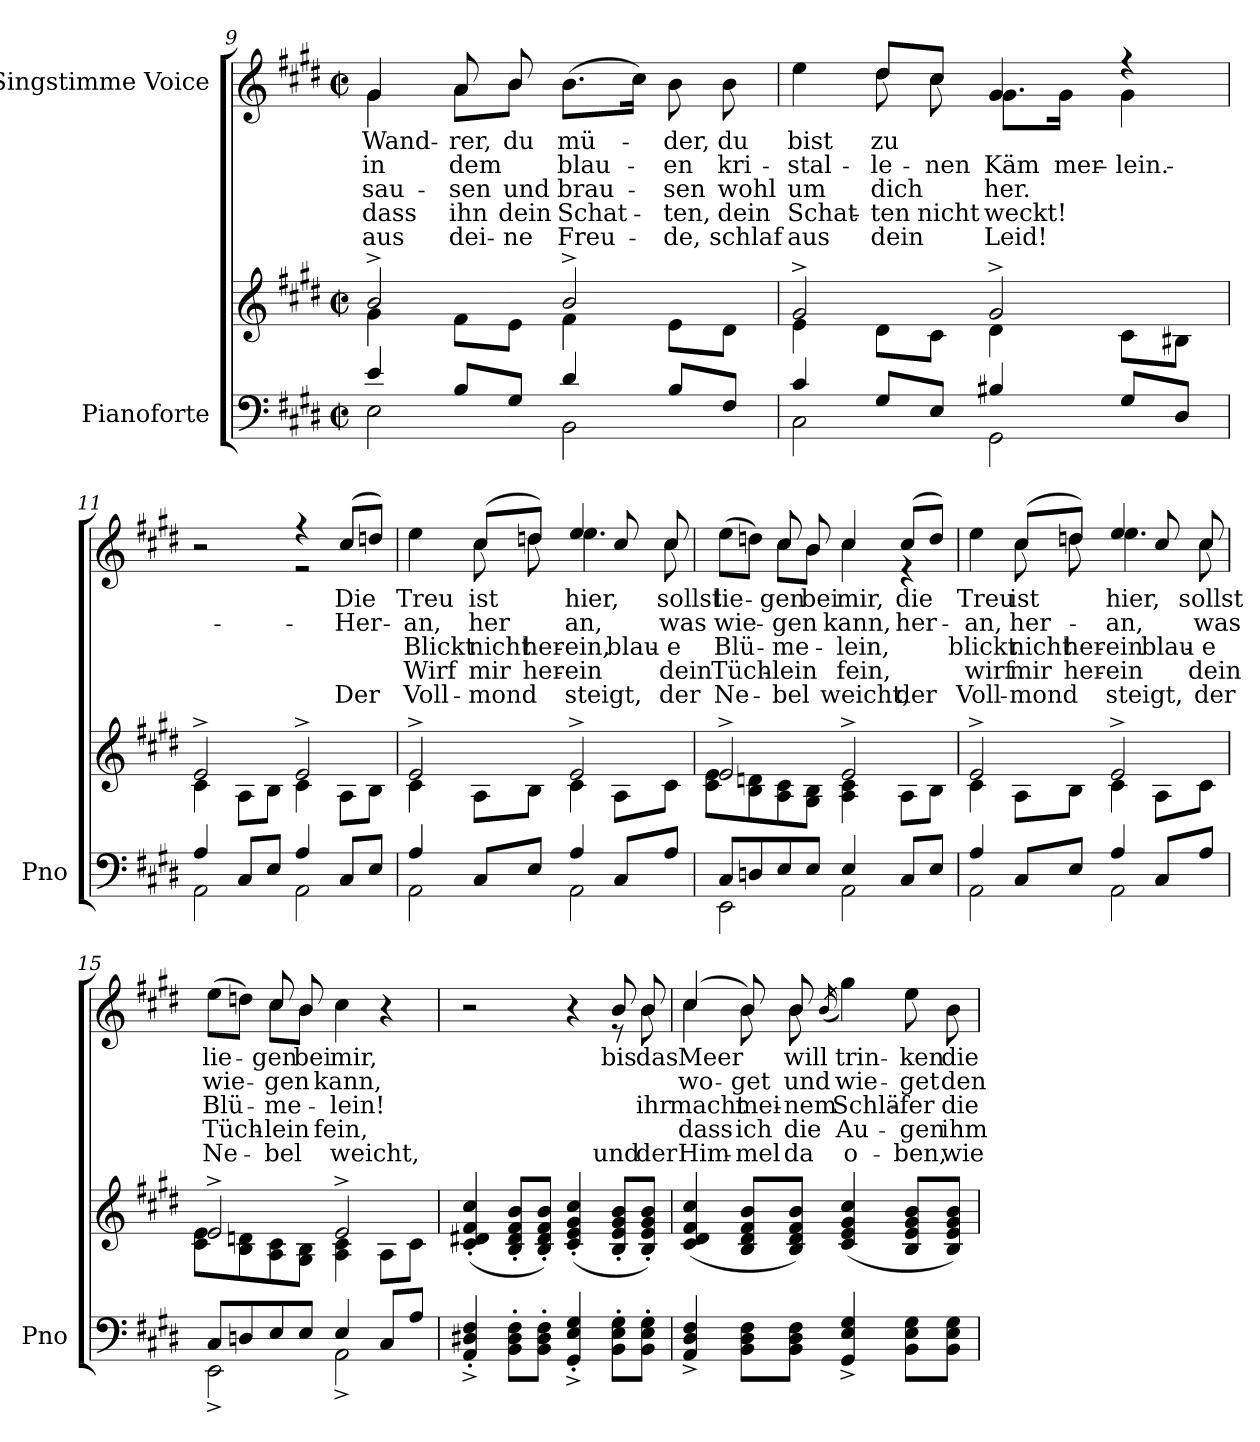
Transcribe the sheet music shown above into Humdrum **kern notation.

**kern	**kern	**kern	**text	**text	**text	**text	**text
*part2	*part2	*part1	*part1	*part1	*part1	*part1	*part1
*staff3	*staff2	*staff1	*staff1	*staff1	*staff1	*staff1	*staff1
*I"Pianoforte	*	*I"Singstimme Voice	*	*	*	*	*
*I'Pno	*	*	*	*	*	*	*
!!LO:LB:g=z
*clefF4	*clefG2	*clefG2	*	*	*	*	*
*k[f#c#g#d#]	*k[f#c#g#d#]	*k[f#c#g#d#]	*	*	*	*	*
*M2/2	*M2/2	*M2/2	*	*	*	*	*
*met(c|)	*met(c|)	*met(c|)	*	*	*	*	*
=9	=9	=9	=9	=9	=9	=9	=9
*^	*^	*	*	*	*	*	*
!	!	!	!	!	!LO:LY:b	!LO:LY:b	!LO:LY:b	!LO:LY:b	!LO:LY:b
*	*	*	*	*^	*	*	*	*	*
4e/	2E\	2b^/	4g#\	4g#/	4g#\	Wand-	in	sau-	dass	aus
!	!	!	!	!	!	!LO:LY:b	!LO:LY:b	!LO:LY:b	!LO:LY:b	!LO:LY:b
8B/L	.	.	8f#\L	8a/	8a\L	-rer,	dem	-sen	ihn	dei-
!	!	!	!	!	!	!LO:LY:b	!	!LO:LY:b	!LO:LY:b	!LO:LY:b
8G#/J	.	.	8e\J	8b/	8b\J	du	.	und	dein	-ne
!	!	!	!	!	!	!LO:LY:b	!LO:LY:b	!LO:LY:b	!LO:LY:b	!LO:LY:b
4d#/	2BB\	2b^/	4f#\	(8.b\L	2ryy	mü-	blau-	brau-	Schat-	Freu-
.	.	.	.	16cc#\Jk)	.	.	.	.	.	.
!	!	!	!	!	!	!LO:LY:b	!LO:LY:b	!LO:LY:b	!LO:LY:b	!LO:LY:b
8B/L	.	.	8e\L	8b\	.	-der,	-en	-sen	-ten,	-de,
!	!	!	!	!	!	!LO:LY:b	!LO:LY:b	!LO:LY:b	!LO:LY:b	!LO:LY:b
8F#/J	.	.	8d#\J	8b\	.	du	kri-	wohl	dein	schlaf
=10	=10	=10	=10	=10	=10	=10	=10	=10	=10	=10
!	!	!	!	!	!	!LO:LY:b	!LO:LY:b	!LO:LY:b	!LO:LY:b	!LO:LY:b
4c#/	2C#\	2g#^/	4e\	4ee\	4ryy	bist	stal-	um	Schat-	aus
!	!	!	!	!	!	!LO:LY:b	!LO:LY:b	!LO:LY:b	!LO:LY:b	!LO:LY:b
8G#/L	.	.	8d#\L	8dd#/L	8dd#\	zu	-le-	dich	-ten	dein
!	!	!	!	!	!	!	!LO:LY:b	!	!LO:LY:b	!
8E/J	.	.	8c#\J	8cc#/J	8cc#\	.	-nen	.	nicht	.
!	!	!	!	!	!	!LO:LY:b	!	!LO:LY:b	!LO:LY:b	!LO:LY:b
!	!	!	!	!	!	!	!LO:LY:b	!	!	!
4B#X/	2GG#\	2g#^/	4d#\	4g#/	8.g#\L	.	Käm-	her.	weckt!	Leid!
!	!	!	!	!	!	!	!LO:LY:b	!	!	!
.	.	.	.	.	16g#\Jk	.	-mer-	.	.	.
!	!	!	!	!	!	!	!LO:LY:b	!	!	!
8G#/L	.	.	8c#\L	4r	4g#\	.	-lein.	.	.	.
8D#/J	.	.	8B#X\J	.	.	.	.	.	.	.
=11	=11	=11	=11	=11	=11	=11	=11	=11	=11	=11
4A/	2AA\	2e^/	4c#\	2r	2ryy	.	.	.	.	.
8C#/L	.	.	8A\L	.	.	.	.	.	.	.
8E/J	.	.	8B\J	.	.	.	.	.	.	.
4A/	2AA\	2e^/	4c#\	4r	2r	.	.	.	.	.
!	!	!	!	!	!	!LO:LY:b	!LO:LY:b	!	!	!LO:LY:b
8C#/L	.	.	8A\L	(8cc#/L	.	Die	Her -	.	.	Der
8E/J	.	.	8B\J	8ddn/J)	.	.	.	.	.	.
=12	=12	=12	=12	=12	=12	=12	=12	=12	=12	=12
!	!	!	!	!	!	!LO:LY:b	!LO:LY:b	!LO:LY:b	!LO:LY:b	!LO:LY:b
4A/	2AA\	2e^/	4c#\	4ee\	4ryy	Treu	- an,	Blickt	Wirf	Voll-
!	!	!	!	!	!	!LO:LY:b	!LO:LY:b	!LO:LY:b	!LO:LY:b	!LO:LY:b
8C#/L	.	.	8A\L	(8cc#/L	8cc#\	ist	her -	nicht	mir	-mond
!	!	!	!	!	!	!	!LO:LY:b	!LO:LY:b	!LO:LY:b	!
8E/J	.	.	8B\J	8ddn/J)	8dd\	.	-	her-	her-	.
!	!	!	!	!	!	!LO:LY:b	!LO:LY:b	!LO:LY:b	!LO:LY:b	!LO:LY:b
4A/	2AA\	2e^/	4c#\	4ee/	4.ee\	hier,	-an,	-ein,	-ein	steigt,
!	!	!	!	!	!	!	!	!LO:LY:b	!	!
8C#/L	.	.	8A\L	8cc#/	.	.	.	blau-	.	.
!	!	!	!	!	!	!LO:LY:b	!LO:LY:b	!LO:LY:b	!LO:LY:b	!LO:LY:b
8A/J	.	.	8c#\J	8cc#/	8cc#\	sollst	was	-e	dein	der
!!LO:PB:g=z	!!
=13	=13	=13	=13	=13	=13	=13	=13	=13	=13	=13
!	!	!	!	!	!	!LO:LY:b	!LO:LY:b	!LO:LY:b	!LO:LY:b	!LO:LY:b
8C#/L	2EE\	2e^/	8c#\ 8e\L	(8ee\L	4ryy	lie-	wie-	Blü-	Tüch-	Ne-
8Dn/	.	.	8B\ 8dn\	8ddn\J)	.	.	.	.	.	.
!	!	!	!	!	!	!LO:LY:b	!LO:LY:b	!LO:LY:b	!LO:LY:b	!LO:LY:b
8E/	.	.	8A\ 8c#\	8cc#/	8cc#\L	-gen	-gen	-me-	-lein	-bel
!	!	!	!	!	!	!LO:LY:b	!	!	!	!
8E/J	.	.	8G#\ 8B\J	8b/	8b\J	bei	.	.	.	.
!	!	!	!	!	!	!LO:LY:b	!LO:LY:b	!LO:LY:b	!LO:LY:b	!LO:LY:b
4E/	2AA\	2e^/	4A\ 4c#\	4cc#/	4cc#\	mir,	kann,	-lein,	fein,	weicht,
!	!	!	!	!	!	!LO:LY:b	!LO:LY:b	!	!	!LO:LY:b
8C#/L	.	.	8A\L	(8cc#/L	4r	die	her-	.	.	der
8E/J	.	.	8B\J	8dd/J)	.	.	.	.	.	.
=14	=14	=14	=14	=14	=14	=14	=14	=14	=14	=14
!	!	!	!	!	!	!LO:LY:b	!LO:LY:b	!LO:LY:b	!LO:LY:b	!LO:LY:b
4A/	2AA\	2e^/	4c#\	4ee\	4ryy	Treu	-an,	blickt	wirf	Voll-
!	!	!	!	!	!	!LO:LY:b	!LO:LY:b	!LO:LY:b	!LO:LY:b	!LO:LY:b
8C#/L	.	.	8A\L	(8cc#/L	8cc#\	ist	her-	nicht	mir	-mond
!	!	!	!	!	!	!	!	!LO:LY:b	!LO:LY:b	!
8E/J	.	.	8B\J	8ddn/J)	8dd\	.	.	her-	her-	.
!	!	!	!	!	!	!LO:LY:b	!LO:LY:b	!LO:LY:b	!LO:LY:b	!LO:LY:b
4A/	2AA\	2e^/	4c#\	4ee/	4.ee\	hier,	-an,	-ein	-ein	steigt,
!	!	!	!	!	!	!	!	!LO:LY:b	!	!
8C#/L	.	.	8A\L	8cc#/	.	.	.	blau-	.	.
!	!	!	!	!	!	!LO:LY:b	!LO:LY:b	!LO:LY:b	!LO:LY:b	!LO:LY:b
8A/J	.	.	8c#\J	8cc#/	8cc#\	sollst	was	-e	dein	der
=15	=15	=15	=15	=15	=15	=15	=15	=15	=15	=15
!	!	!	!	!	!	!LO:LY:b	!LO:LY:b	!LO:LY:b	!LO:LY:b	!LO:LY:b
8C#/L	2EE^\	2e^/	8c#\ 8e\L	(8ee\L	4ryy	lie-	wie-	Blü-	Tüch-	Ne-
8Dn/	.	.	8B\ 8dn\	8ddn\J)	.	.	.	.	.	.
!	!	!	!	!	!	!LO:LY:b	!LO:LY:b	!LO:LY:b	!LO:LY:b	!LO:LY:b
8E/	.	.	8A\ 8c#\	8cc#/	8cc#\L	-gen	-gen	-me-	-lein	-bel
!	!	!	!	!	!	!LO:LY:b	!	!	!	!
8E/J	.	.	8G#\ 8B\J	8b/	8b\J	bei	.	.	.	.
!	!	!	!	!	!	!LO:LY:b	!LO:LY:b	!LO:LY:b	!LO:LY:b	!LO:LY:b
4E/	2AA^\	2e^/	4A\ 4c#\	4cc#\	4ryy	mir,	kann,	-lein!	fein,	weicht,
8C#/L	.	.	8A\L	4r	4ryy	.	.	.	.	.
8A/J	.	.	8c#\J	.	.	.	.	.	.	.
*v	*v	*	*	*	*	*	*	*	*	*
*	*v	*v	*	*	*	*	*	*	*
!!LO:LB:g=z	!!
=16	=16	=16	=16	=16	=16	=16	=16	=16
4AA/'^ 4D#X/'^ 4F#/'^	(4c#/' 4d#X/' 4f#/' 4cc#/'	2r	2ryy	.	.	.	.	.
8BB\' 8D#\' 8F#\'L	8B/' 8d#/' 8f#/' 8b/'L	.	.	.	.	.	.	.
8BB\' 8D#\' 8F#\'J	8B/' 8d#/' 8f#/' 8b/'J)	.	.	.	.	.	.	.
4GG#/'^ 4E/'^ 4G#/'^	(4c#/' 4e/' 4g#/' 4cc#/'	4r	4ryy	.	.	.	.	.
!	!	!	!	!LO:LY:b	!	!	!	!LO:LY:b
8BB\' 8E\' 8G#\'L	8B/' 8e/' 8g#/' 8b/'L	8b/	8r	bis	.	.	.	und
!	!	!	!	!LO:LY:b	!	!LO:LY:b	!	!LO:LY:b
8BB\' 8E\' 8G#\'J	8B/' 8e/' 8g#/' 8b/'J)	8b/	8b\	das	.	ihr	.	der
=17	=17	=17	=17	=17	=17	=17	=17	=17
!	!	!	!	!LO:LY:b	!LO:LY:b	!LO:LY:b	!LO:LY:b	!LO:LY:b
4AA/^ 4D#/^ 4F#/^	(4c#/ 4d#/ 4f#/ 4cc#/	(4cc#/	4cc#\	Meer	wo-	macht	dass	Him-
!	!	!	!	!	!LO:LY:b	!LO:LY:b	!LO:LY:b	!LO:LY:b
8BB\ 8D#\ 8F#\L	8B/ 8d#/ 8f#/ 8b/L	8b/)	8b\	.	-get	mei-	ich	-mel
!	!	!	!	!LO:LY:b	!LO:LY:b	!LO:LY:b	!LO:LY:b	!LO:LY:b
8BB\ 8D#\ 8F#\J	8B/ 8d#/ 8f#/ 8b/J)	8b/	8b\	will	und	-nem	die	da
.	.	(16qb/	.	.	.	.	.	.
!	!	!	!	!LO:LY:b	!LO:LY:b	!LO:LY:b	!LO:LY:b	!LO:LY:b
4GG#/^ 4E/^ 4G#/^	(4c#/ 4e/ 4g#/ 4cc#/	4gg#\)	2ryy	trin-	wie-	Schlä-	Au-	o-
!	!	!	!	!LO:LY:b	!LO:LY:b	!LO:LY:b	!LO:LY:b	!LO:LY:b
8BB\ 8E\ 8G#\L	8B/ 8e/ 8g#/ 8b/L	8ee\	.	-ken	-get	-fer	-gen	-ben,
!	!	!	!	!LO:LY:b	!LO:LY:b	!LO:LY:b	!LO:LY:b	!LO:LY:b
8BB\ 8E\ 8G#\J	8B/ 8e/ 8g#/ 8b/J)	8b\	.	die	den	die	ihm	wie
*	*	*v	*v	*	*	*	*	*
=	=	=	=	=	=	=	=
*-	*-	*-	*-	*-	*-	*-	*-
